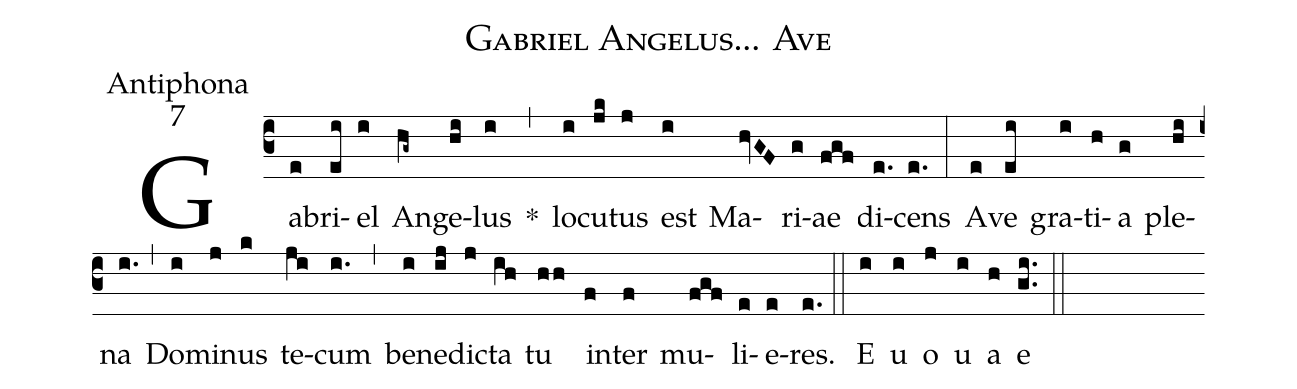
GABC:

name:Gabriel Angelus... Ave;
office-part:Antiphona;
mode:7;
%%
(c3) Ga(e)bri(ei)el(i) An(hg~)ge(hi)lus(i) *(,) lo(i)cu(jk)tus(j) est(i) Ma(hvGF)ri(g)ae(fgf) di(e.)cens(e.) (:) A(e)ve(ei) gra(i)ti(h)a(g) ple(hi)na(i.) (,) Do(i)mi(j)nus(k) te(ji)cum(i.) (,) be(i)ne(ij)dic(j)ta(ih) tu(hh) in(f)ter(f) mu(fgf)li(e)e(e)res.(e.) (::) <eu>E(i) u(i) o(j) u(i) a(h) e(g.i.) </eu> (::)
